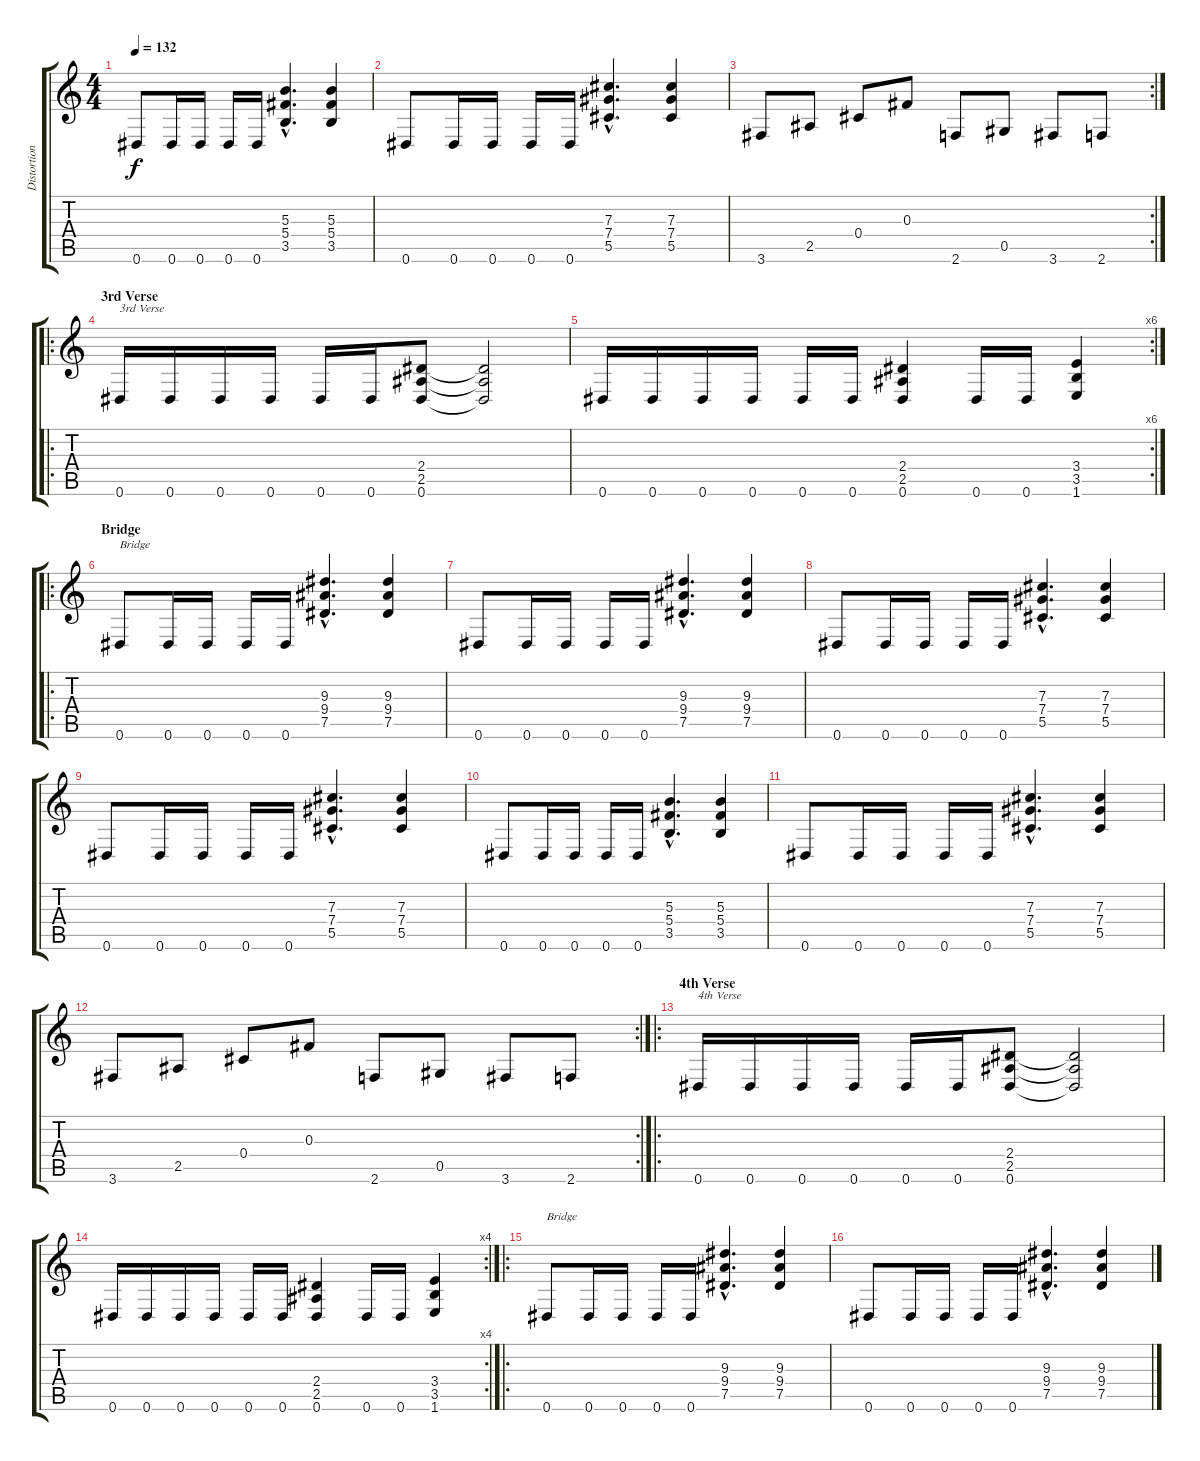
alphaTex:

\track ("Distortion Guitar I" "Distortion") {instrument distortionguitar}
\staff {score tabs}
\tuning (Eb4 Bb3 Gb3 Db3 Ab2 Eb2) {hide}
\ts (4 4)
\tempo 132
\clef g2
\ks c
0.6.8{dy f} 0.6.16 0.6.16 0.6.16 0.6.16 (5.3{hac} 5.4{hac} 3.5{hac}).4{d} (5.3 5.4 3.5).4 |
0.6.8 0.6.16 0.6.16 0.6.16 0.6.16 (7.3{hac} 7.4{hac} 5.5{hac}).4{d} (7.3 7.4 5.5).4 |
\rc 2
3.6.8 2.5.8 0.4.8 0.3.8 2.6.8 0.5.8 3.6.8 2.6.8 |
\ro
\section ("" "3rd Verse")
0.6.16{txt "3rd Verse"} 0.6.16 0.6.16 0.6.16 0.6.16 0.6.16 (2.4 2.5 0.6).8 (2.4{t} 2.5{t} 0.6{t}).2 |
\rc 6
0.6.16 0.6.16 0.6.16 0.6.16 0.6.16 0.6.16 (2.4 2.5 0.6).4 0.6.16 0.6.16 (3.4 3.5 1.6).4 |
\ro
\section ("" "Bridge")
0.6.8{txt "Bridge"} 0.6.16 0.6.16 0.6.16 0.6.16 (9.3{hac} 9.4{hac} 7.5{hac}).4{d} (9.3 9.4 7.5).4 |
0.6.8 0.6.16 0.6.16 0.6.16 0.6.16 (9.3{hac} 9.4{hac} 7.5{hac}).4{d} (9.3 9.4 7.5).4 |
0.6.8 0.6.16 0.6.16 0.6.16 0.6.16 (7.3{hac} 7.4{hac} 5.5{hac}).4{d} (7.3 7.4 5.5).4 |
0.6.8 0.6.16 0.6.16 0.6.16 0.6.16 (7.3{hac} 7.4{hac} 5.5{hac}).4{d} (7.3 7.4 5.5).4 |
0.6.8 0.6.16 0.6.16 0.6.16 0.6.16 (5.3{hac} 5.4{hac} 3.5{hac}).4{d} (5.3 5.4 3.5).4 |
0.6.8 0.6.16 0.6.16 0.6.16 0.6.16 (7.3{hac} 7.4{hac} 5.5{hac}).4{d} (7.3 7.4 5.5).4 |
\rc 2
3.6.8 2.5.8 0.4.8 0.3.8 2.6.8 0.5.8 3.6.8 2.6.8 |
\ro
\section ("" "4th Verse")
0.6.16{txt "4th Verse"} 0.6.16 0.6.16 0.6.16 0.6.16 0.6.16 (2.4 2.5 0.6).8 (2.4{t} 2.5{t} 0.6{t}).2 |
\rc 4
0.6.16 0.6.16 0.6.16 0.6.16 0.6.16 0.6.16 (2.4 2.5 0.6).4 0.6.16 0.6.16 (3.4 3.5 1.6).4 |
\ro
0.6.8{txt "Bridge"} 0.6.16 0.6.16 0.6.16 0.6.16 (9.3{hac} 9.4{hac} 7.5{hac}).4{d} (9.3 9.4 7.5).4 |
0.6.8 0.6.16 0.6.16 0.6.16 0.6.16 (9.3{hac} 9.4{hac} 7.5{hac}).4{d} (9.3 9.4 7.5).4
